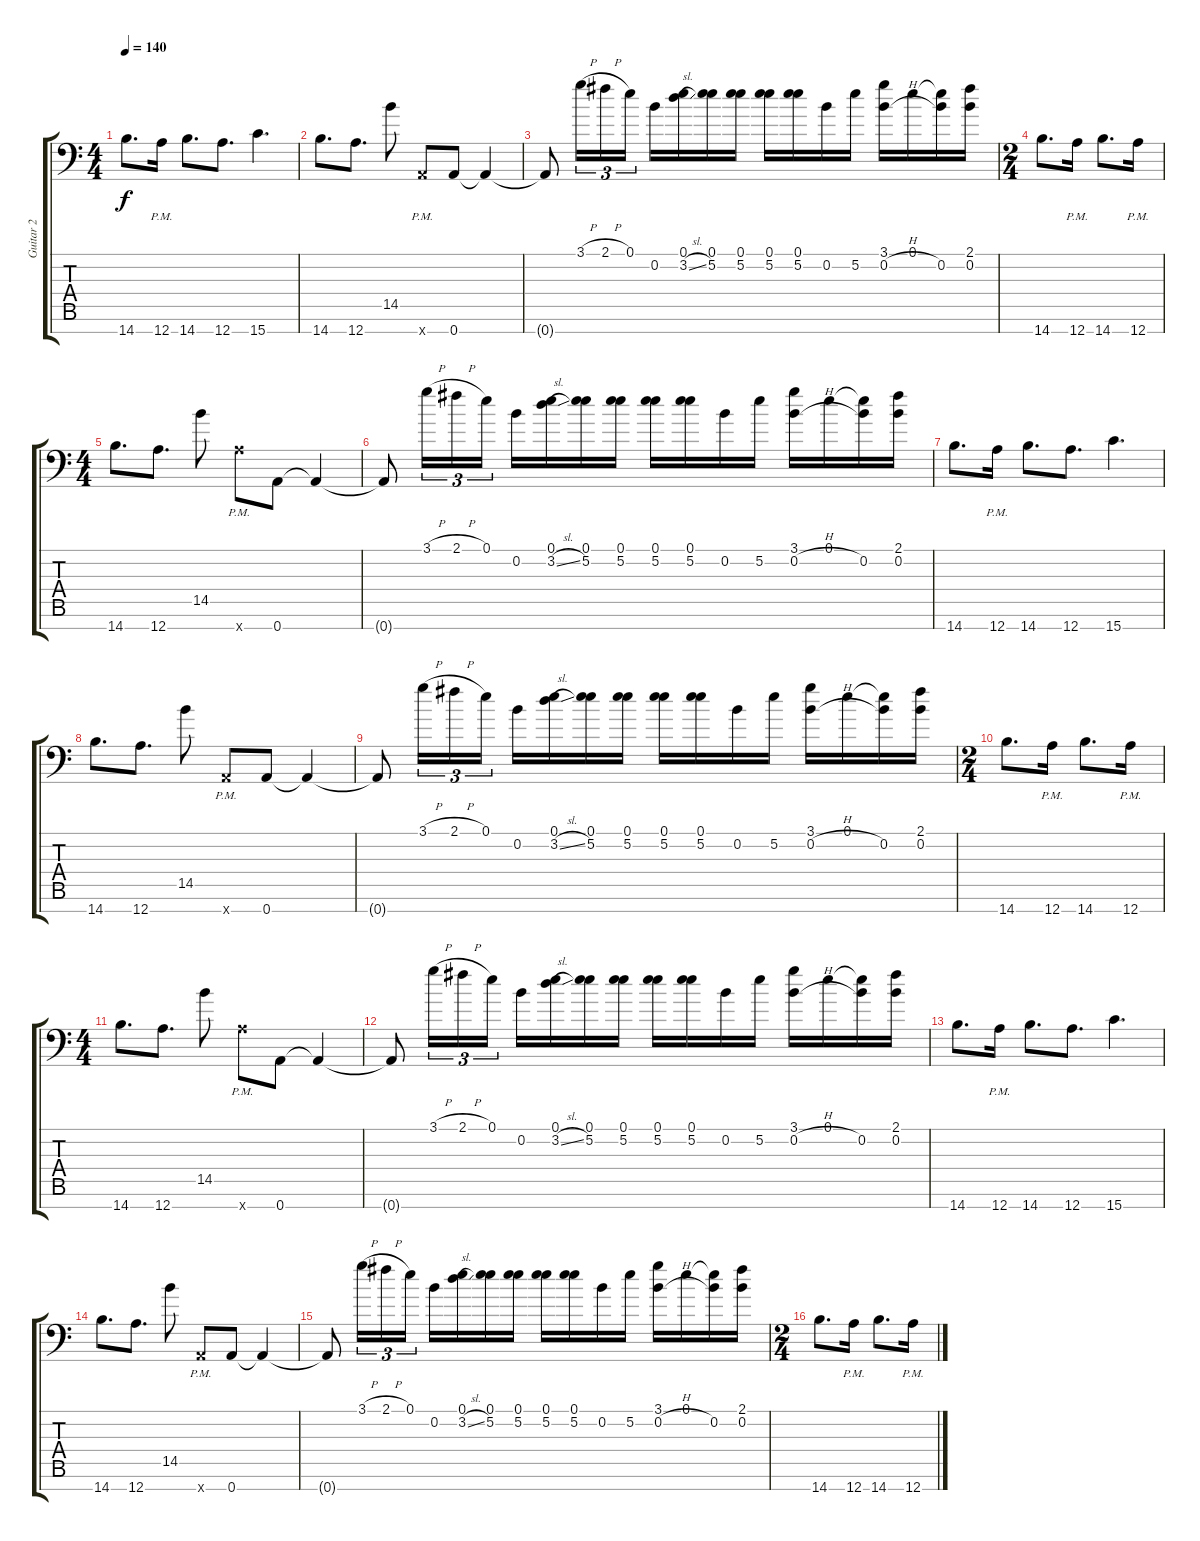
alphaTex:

\track ("Guitar 2" "Guitar 2") {instrument distortionguitar}
\staff {score tabs}
\tuning (E4 B3 G3 D3 A2 E2 A1) {hide}
\ts (4 4)
\tempo 140
\clef f4
\ks c
14.7.8{d dy f} 12.7{pm}.16 14.7.8{d} 12.7.8{d} 15.7.4{d} |
14.7.8{d} 12.7.8{d} 14.5.8 0.7{pm x}.8 0.7.8 0.7{t}.4 |
0.7{t}.8 3.1{h}.16{tu (3 2)} 2.1{h}.16{tu (3 2)} 0.1.16{tu (3 2)} 0.2.16 (0.1 3.2{sl}).16 (0.1 5.2).16 (0.1 5.2).16 (0.1 5.2).16 (0.1 5.2).16 0.2.16 5.2.16 (3.1 0.2{h}).16 0.1.16 (0.1{t} 0.2).16 (2.1 0.2).16 |
\ts (2 4)
14.7.8{d} 12.7{pm}.16 14.7.8{d} 12.7{pm}.16 |
\ts (4 4)
14.7.8{d} 12.7.8{d} 14.5.8 12.7{pm x}.8 0.7.8 0.7{t}.4 |
0.7{t}.8 3.1{h}.16{tu (3 2)} 2.1{h}.16{tu (3 2)} 0.1.16{tu (3 2)} 0.2.16 (0.1 3.2{sl}).16 (0.1 5.2).16 (0.1 5.2).16 (0.1 5.2).16 (0.1 5.2).16 0.2.16 5.2.16 (3.1 0.2{h}).16 0.1.16 (0.1{t} 0.2).16 (2.1 0.2).16 |
14.7.8{d} 12.7{pm}.16 14.7.8{d} 12.7.8{d} 15.7.4{d} |
14.7.8{d} 12.7.8{d} 14.5.8 0.7{pm x}.8 0.7.8 0.7{t}.4 |
0.7{t}.8 3.1{h}.16{tu (3 2)} 2.1{h}.16{tu (3 2)} 0.1.16{tu (3 2)} 0.2.16 (0.1 3.2{sl}).16 (0.1 5.2).16 (0.1 5.2).16 (0.1 5.2).16 (0.1 5.2).16 0.2.16 5.2.16 (3.1 0.2{h}).16 0.1.16 (0.1{t} 0.2).16 (2.1 0.2).16 |
\ts (2 4)
14.7.8{d} 12.7{pm}.16 14.7.8{d} 12.7{pm}.16 |
\ts (4 4)
14.7.8{d} 12.7.8{d} 14.5.8 12.7{pm x}.8 0.7.8 0.7{t}.4 |
0.7{t}.8 3.1{h}.16{tu (3 2)} 2.1{h}.16{tu (3 2)} 0.1.16{tu (3 2)} 0.2.16 (0.1 3.2{sl}).16 (0.1 5.2).16 (0.1 5.2).16 (0.1 5.2).16 (0.1 5.2).16 0.2.16 5.2.16 (3.1 0.2{h}).16 0.1.16 (0.1{t} 0.2).16 (2.1 0.2).16 |
14.7.8{d} 12.7{pm}.16 14.7.8{d} 12.7.8{d} 15.7.4{d} |
14.7.8{d} 12.7.8{d} 14.5.8 0.7{pm x}.8 0.7.8 0.7{t}.4 |
0.7{t}.8 3.1{h}.16{tu (3 2)} 2.1{h}.16{tu (3 2)} 0.1.16{tu (3 2)} 0.2.16 (0.1 3.2{sl}).16 (0.1 5.2).16 (0.1 5.2).16 (0.1 5.2).16 (0.1 5.2).16 0.2.16 5.2.16 (3.1 0.2{h}).16 0.1.16 (0.1{t} 0.2).16 (2.1 0.2).16 |
\ts (2 4)
14.7.8{d} 12.7{pm}.16 14.7.8{d} 12.7{pm}.16
